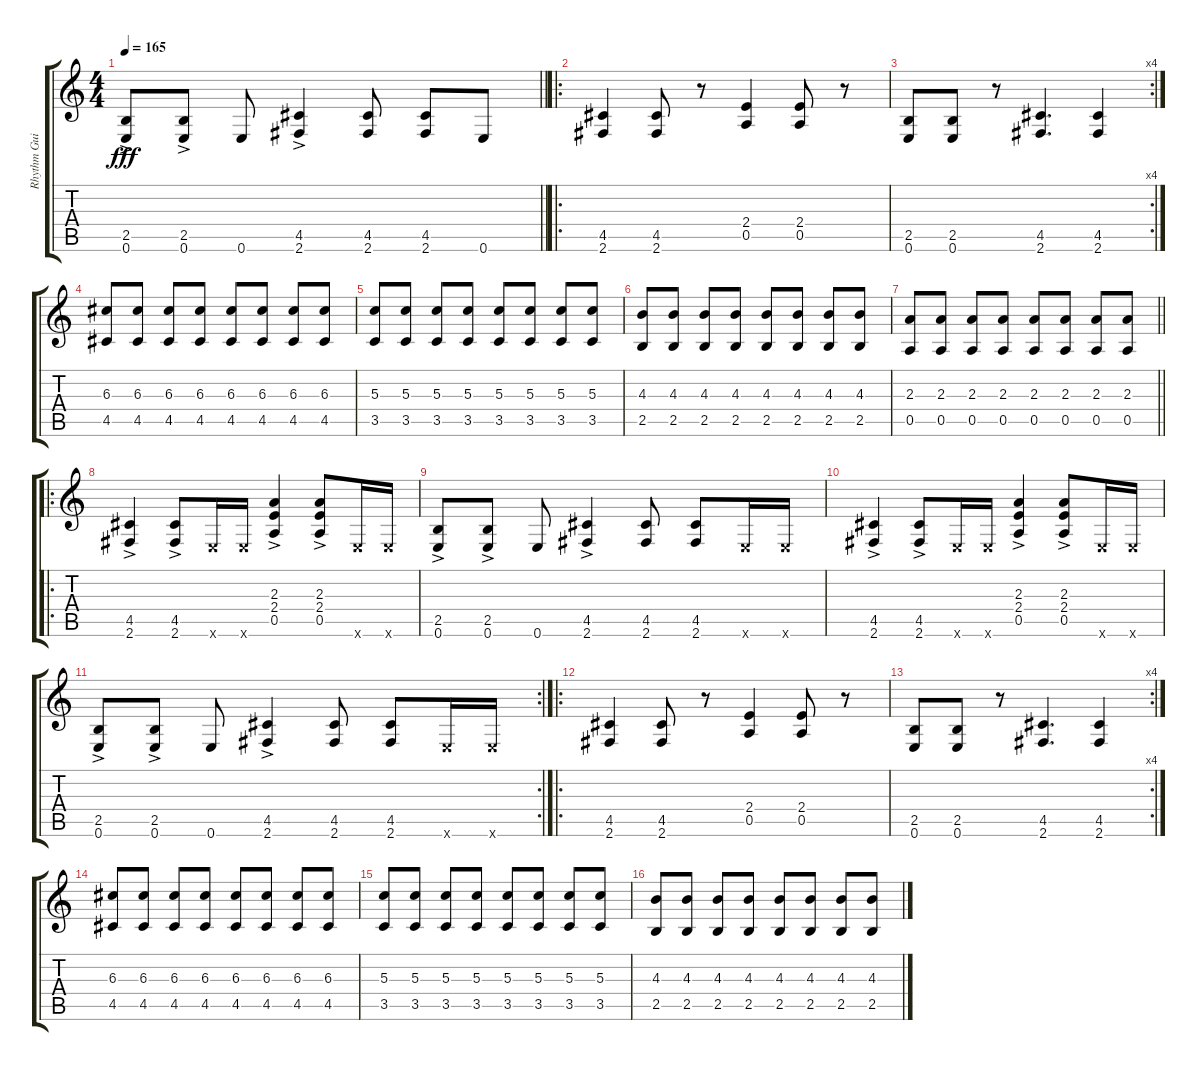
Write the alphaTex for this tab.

\track ("Rhythm Guitar" "Rhythm Gui") {instrument distortionguitar}
\staff {score tabs}
\tuning (E4 B3 G3 D3 A2 E2) {hide}
\ts (4 4)
\tempo 165
\clef g2
\barLineRight lightlight
\ks c
(2.5{ac} 0.6{ac}).8{dy fff} (2.5{ac} 0.6{ac}).8 0.6.8 (4.5{ac} 2.6{ac}).4 (4.5 2.6).8 (4.5 2.6).8 0.6.8 |
\ro
(4.5 2.6).4 (4.5 2.6).8 r.8 (2.4 0.5).4 (2.4 0.5).8 r.8 |
\rc 4
(2.5 0.6).8 (2.5 0.6).8 r.8 (4.5 2.6).4{d} (4.5 2.6).4 |
(6.3 4.5).8 (6.3 4.5).8 (6.3 4.5).8 (6.3 4.5).8 (6.3 4.5).8 (6.3 4.5).8 (6.3 4.5).8 (6.3 4.5).8 |
(5.3 3.5).8 (5.3 3.5).8 (5.3 3.5).8 (5.3 3.5).8 (5.3 3.5).8 (5.3 3.5).8 (5.3 3.5).8 (5.3 3.5).8 |
(4.3 2.5).8 (4.3 2.5).8 (4.3 2.5).8 (4.3 2.5).8 (4.3 2.5).8 (4.3 2.5).8 (4.3 2.5).8 (4.3 2.5).8 |
\barLineRight lightlight
(2.3 0.5).8 (2.3 0.5).8 (2.3 0.5).8 (2.3 0.5).8 (2.3 0.5).8 (2.3 0.5).8 (2.3 0.5).8 (2.3 0.5).8 |
\ro
(4.5{ac} 2.6{ac}).4 (4.5{ac} 2.6{ac}).8 0.6{x}.16 0.6{x}.16 (2.3{ac} 2.4{ac} 0.5{ac}).4 (2.3{ac} 2.4{ac} 0.5{ac}).8 0.6{x}.16 0.6{x}.16 |
(2.5{ac} 0.6{ac}).8 (2.5{ac} 0.6{ac}).8 0.6.8 (4.5{ac} 2.6{ac}).4 (4.5 2.6).8 (4.5 2.6).8 0.6{x}.16 0.6{x}.16 |
(4.5{ac} 2.6{ac}).4 (4.5{ac} 2.6{ac}).8 0.6{x}.16 0.6{x}.16 (2.3{ac} 2.4{ac} 0.5{ac}).4 (2.3{ac} 2.4{ac} 0.5{ac}).8 0.6{x}.16 0.6{x}.16 |
\rc 2
(2.5{ac} 0.6{ac}).8 (2.5{ac} 0.6{ac}).8 0.6.8 (4.5{ac} 2.6{ac}).4 (4.5 2.6).8 (4.5 2.6).8 0.6{x}.16 0.6{x}.16 |
\ro
(4.5 2.6).4 (4.5 2.6).8 r.8 (2.4 0.5).4 (2.4 0.5).8 r.8 |
\rc 4
(2.5 0.6).8 (2.5 0.6).8 r.8 (4.5 2.6).4{d} (4.5 2.6).4 |
(6.3 4.5).8 (6.3 4.5).8 (6.3 4.5).8 (6.3 4.5).8 (6.3 4.5).8 (6.3 4.5).8 (6.3 4.5).8 (6.3 4.5).8 |
(5.3 3.5).8 (5.3 3.5).8 (5.3 3.5).8 (5.3 3.5).8 (5.3 3.5).8 (5.3 3.5).8 (5.3 3.5).8 (5.3 3.5).8 |
(4.3 2.5).8 (4.3 2.5).8 (4.3 2.5).8 (4.3 2.5).8 (4.3 2.5).8 (4.3 2.5).8 (4.3 2.5).8 (4.3 2.5).8
